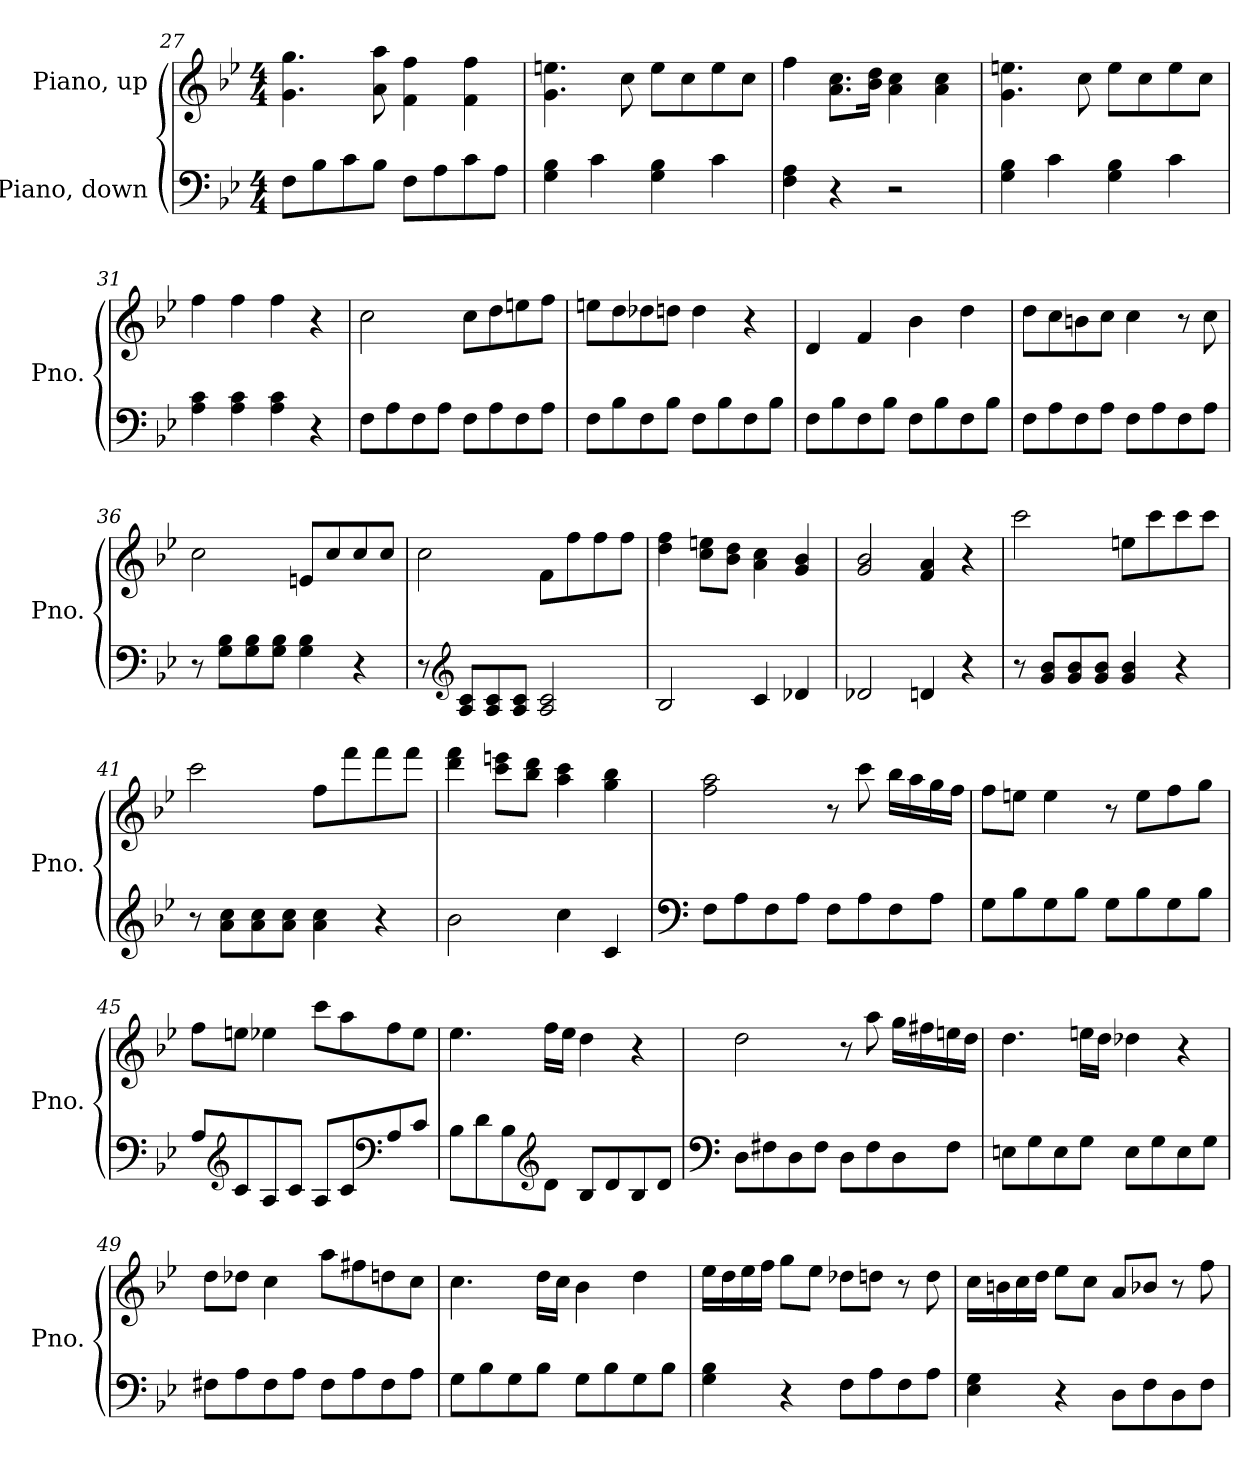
**kern	**kern
*part2	*part1
*staff2	*staff1
*I"Piano, down	*I"Piano, up
*I'Pno.	*I'Pno.
*clefF4	*clefG2
*k[b-e-]	*k[b-e-]
*M4/4	*M4/4
=27	=27
8F\L	4.g\ 4.gg\
8B-\	.
8c\	.
8B-\J	8a\ 8aa\
8F\L	4f\ 4ff\
8A\	.
8c\	4f\ 4ff\
8A\J	.
!!LO:LB:g=z
=28	=28
4G\ 4B-\	4.g\ 4.een\
4c\	.
.	8cc\
4G\ 4B-\	8ee\L
.	8cc\
4c\	8ee\
.	8cc\J
=29	=29
4F\ 4A\	4ff\
4r	8.a\ 8.cc\L
.	16b-\ 16dd\Jk
2r	4a\ 4cc\
.	4a\ 4cc\
=30	=30
4G\ 4B-\	4.g\ 4.een\
4c\	.
.	8cc\
4G\ 4B-\	8ee\L
.	8cc\
4c\	8ee\
.	8cc\J
=31	=31
4A\ 4c\	4ff\
4A\ 4c\	4ff\
4A\ 4c\	4ff\
4r	4r
=32	=32
8F\L	2cc\
8A\	.
8F\	.
8A\J	.
8F\L	8cc\L
8A\	8dd\
8F\	8een\
8A\J	8ff\J
!!LO:LB:g=z
=33	=33
8F\L	8een\L
8B-\	8dd\
8F\	8dd-X\
8B-\J	8ddn\J
8F\L	4dd\
8B-\	.
8F\	4r
8B-\J	.
=34	=34
8F\L	4d/
8B-\	.
8F\	4f/
8B-\J	.
8F\L	4b-\
8B-\	.
8F\	4dd\
8B-\J	.
=35	=35
8F\L	8dd\L
8A\	8cc\
8F\	8bn\
8A\J	8cc\J
8F\L	4cc\
8A\	.
8F\	8r
8A\J	8cc\
=36	=36
8r	2cc\
8G\ 8B-\L	.
8G\ 8B-\	.
8G\ 8B-\J	.
4G\ 4B-\	8en/L
.	8cc/
4r	8cc/
.	8cc/J
!!LO:LB:g=z
=37	=37
8r	2cc\
*clefG2	*
8A/ 8c/L	.
8A/ 8c/	.
8A/ 8c/J	.
2A/ 2c/	8f\L
.	8ff\
.	8ff\
.	8ff\J
=38	=38
2B-/	4dd\ 4ff\
.	8cc\ 8een\L
.	8b-\ 8dd\J
4c/	4a\ 4cc\
4d-X/	4g/ 4b-/
=39	=39
2d-X/	2g/ 2b-/
4dn/	4f/ 4a/
4r	4r
=40	=40
8r	2ccc\
8g/ 8b-/L	.
8g/ 8b-/	.
8g/ 8b-/J	.
4g/ 4b-/	8een\L
.	8ccc\
4r	8ccc\
.	8ccc\J
=41	=41
8r	2ccc\
8a\ 8cc\L	.
8a\ 8cc\	.
8a\ 8cc\J	.
4a\ 4cc\	8ff\L
.	8fff\
4r	8fff\
.	8fff\J
!!LO:LB:g=z
=42	=42
2b-\	4ddd\ 4fff\
.	8ccc\ 8eeen\L
.	8bb-\ 8ddd\J
4cc\	4aa\ 4ccc\
4c/	4gg\ 4bb-\
=43	=43
*clefF4	*
8F\L	2ff\ 2aa\
8A\	.
8F\	.
8A\J	.
8F\L	8r
8A\	8ccc\
8F\	16bb-\LL
.	16aa\
8A\J	16gg\
.	16ff\JJ
=44	=44
8G\L	8ff\L
8B-\	8een\J
8G\	4ee\
8B-\J	.
8G\L	8r
8B-\	8ee\L
8G\	8ff\
8B-\J	8gg\J
=45	=45
8A/L	8ff\L
*clefG2	*
8c/	8een\J
8A/	4ee-X\
8c/J	.
8A/L	8ccc\L
8c/	8aa\
*clefF4	*
8A/	8ff\
8c/J	8ee-\J
!!LO:PB:g=z
=46	=46
8B-\L	4.ee-\
8d\	.
8B-\	.
*clefG2	*
8d\J	16ff\LL
.	16ee-\JJ
8B-/L	4dd\
8d/	.
8B-/	4r
8d/J	.
=47	=47
*clefF4	*
8D\L	2dd\
8F#X\	.
8D\	.
8F#\J	.
8D\L	8r
8F#\	8aa\
8D\	16gg\LL
.	16ff#X\
8F#\J	16een\
.	16dd\JJ
=48	=48
8En\L	4.dd\
8G\	.
8E\	.
8G\J	16een\LL
.	16dd\JJ
8E\L	4dd-X\
8G\	.
8E\	4r
8G\J	.
!!LO:LB:g=z
=49	=49
8F#X\L	8dd\L
8A\	8dd-X\J
8F#\	4cc\
8A\J	.
8F#\L	8aa\L
8A\	8ff#X\
8F#\	8ddn\
8A\J	8cc\J
=50	=50
8G\L	4.cc\
8B-\	.
8G\	.
8B-\J	16dd\LL
.	16cc\JJ
8G\L	4b-\
8B-\	.
8G\	4dd\
8B-\J	.
=51	=51
4G\ 4B-\	16ee-\LL
.	16dd\
.	16ee-\
.	16ff\JJ
4r	8gg\L
.	8ee-\J
8F\L	8dd-X\L
8A\	8ddn\J
8F\	8r
8A\J	8dd\
!!LO:LB:g=z
=52	=52
4E-\ 4G\	16cc\LL
.	16bn\
.	16cc\
.	16dd\JJ
4r	8ee-\L
.	8cc\J
8D\L	8a/L
8F\	8b-X/J
8D\	8r
8F\J	8ff\
=	=
*-	*-
